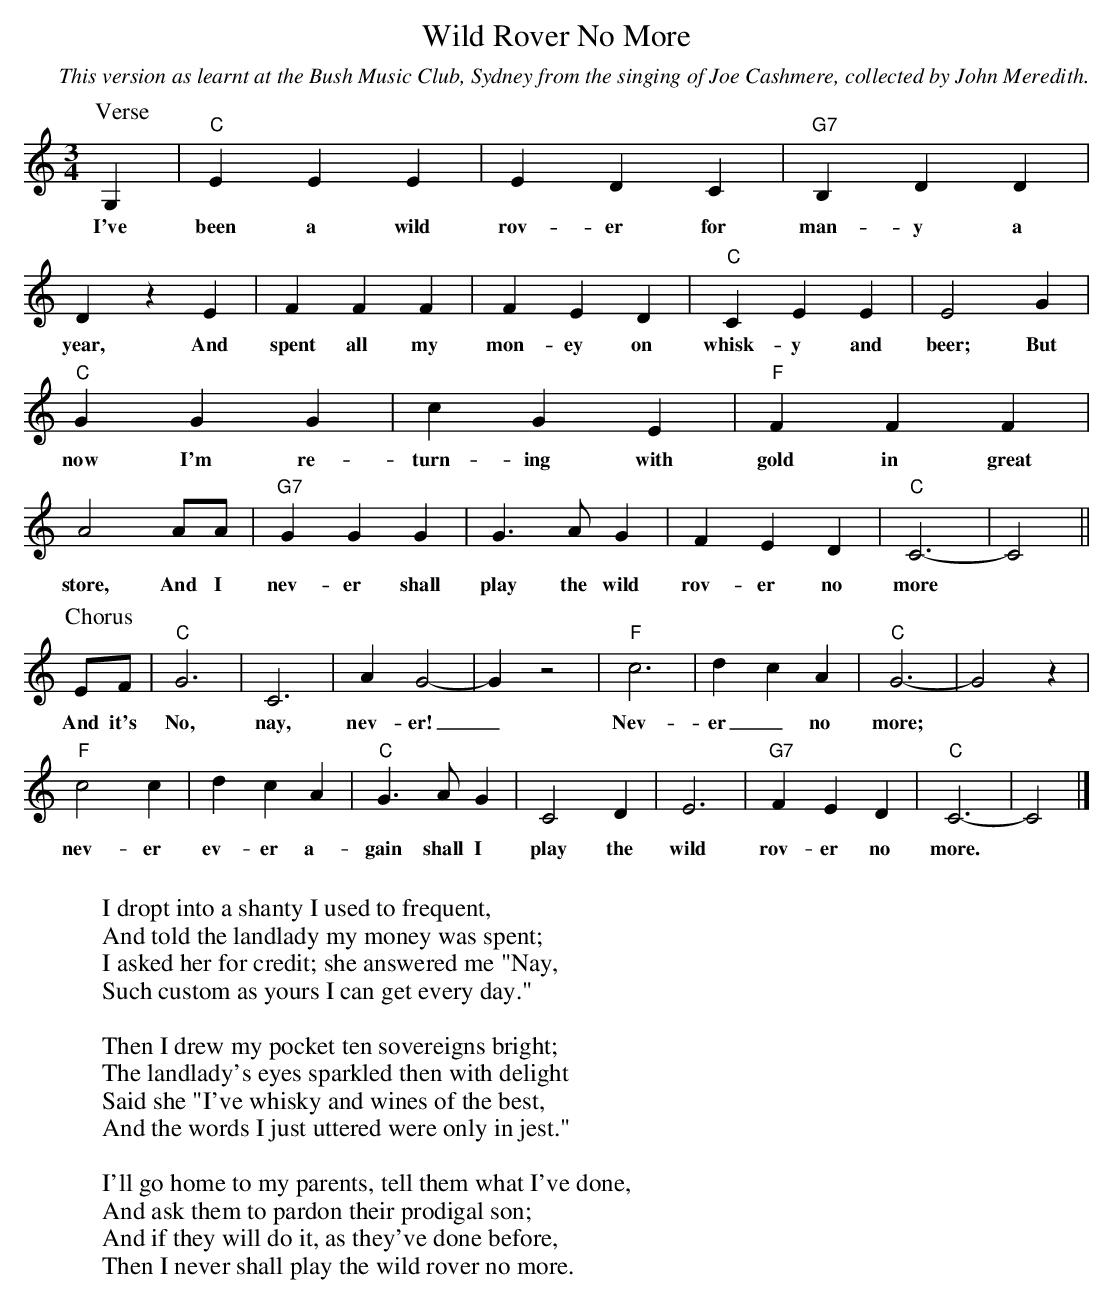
X:1
T:Wild Rover No More
C:This version as learnt at the Bush Music Club, Sydney from the singing of Joe Cashmere, collected by John Meredith.
M:3/4
L:1/4
K:Cmaj
P:Verse
G,|"C"EEE|EDC|"G7"B,DD|DzE|\
w:I've been a wild rov-er for man-y a year, And
FFF|FED|"C"CEE|E2G|
w:spent all my mon-ey on whisk-y and beer; But
"C"GGG|cGE|"F"FFF|A2A/2A/2|\
w:now I'm re-turn-ing with gold in great store, And I .
"G7"GGG|G>AG|FED|"C"C3-|C2||
w:nev-er shall play the wild rov-er no more
P:Chorus
E/F/|"C"G3|C3|AG2-|Gz2|\
w:And it's No, nay, nev-er!_
"F"c3|d-c A|"C"G3-|G2z|
w:Nev-er_ no more;
"F"c2c|dcA|"C"G>AG|C2D|\
w:nev-er ev-er a-gain shall I play the
E3|"G7"FED|"C"C3-|C2|]
w:wild rov-er no more.
W:
W:I dropt into a shanty I used to frequent,
W:And told the landlady my money was spent;
W:I asked her for credit; she answered me "Nay,
W:Such custom as yours I can get every day."
W:
W:Then I drew my pocket ten sovereigns bright;
W:The landlady's eyes sparkled then with delight
W:Said she "I've whisky and wines of the best,
W:And the words I just uttered were only in jest."
W:
W:I'll go home to my parents, tell them what I've done,
W:And ask them to pardon their prodigal son;
W:And if they will do it, as they've done before,
W:Then I never shall play the wild rover no more.
